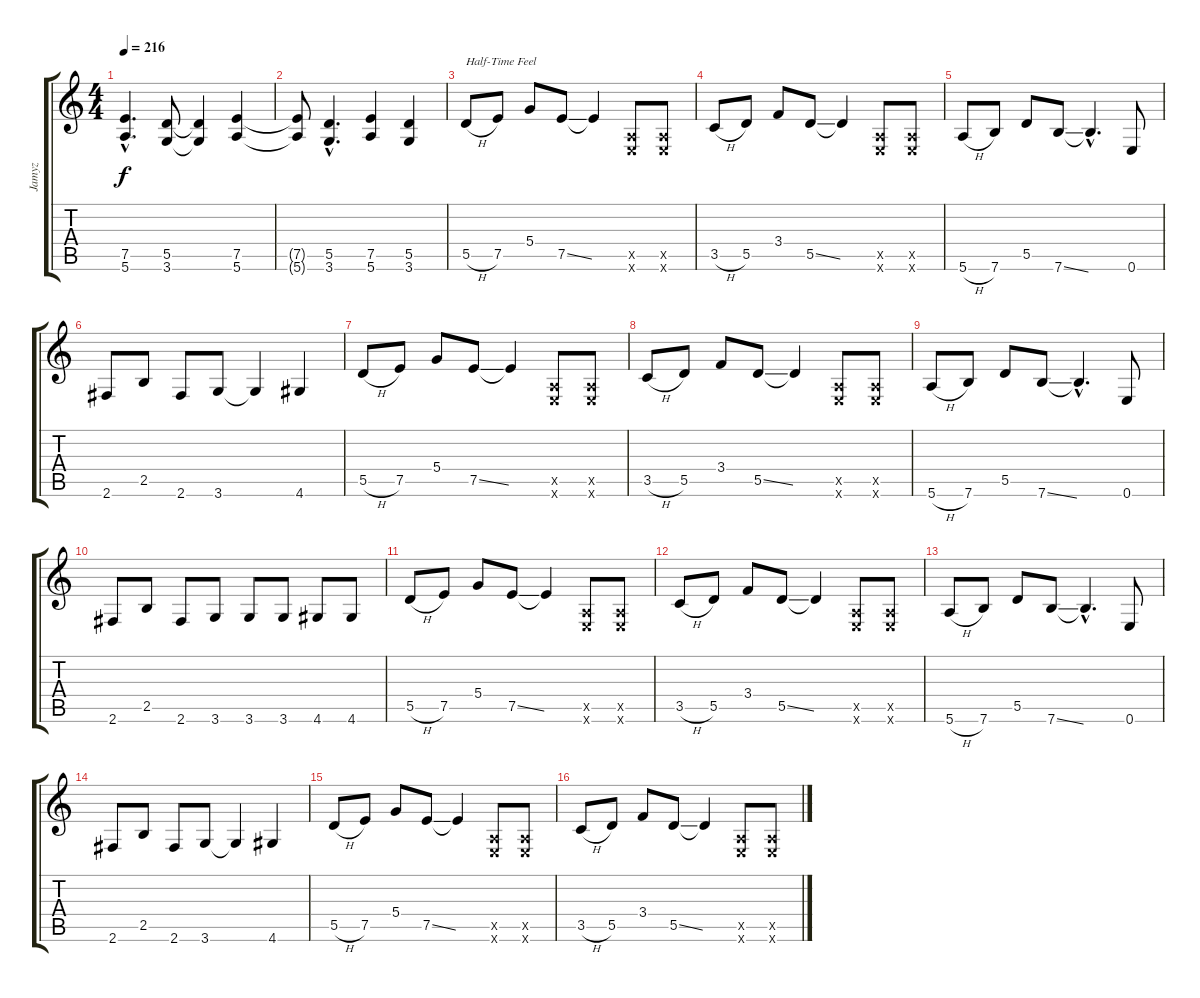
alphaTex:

\track ("Jamyz" "Jamyz") {instrument distortionguitar}
\staff {score tabs}
\tuning (E4 B3 G3 D3 A2 E2) {hide}
\ts (4 4)
\tempo 216
\clef g2
\ks c
(7.5{hac} 5.6{hac}).4{d dy f} (5.5 3.6).8 (5.5{t} 3.6{t}).4 (7.5 5.6).4 |
(7.5{t} 5.6{t}).8 (5.5{hac} 3.6{hac}).4{d} (7.5 5.6).4 (5.5 3.6).4 |
5.5{h}.8{txt "Half-Time Feel"} 7.5.8 5.4.8 7.5{ss}.8 7.5{t}.4 (0.5{x} 0.6{x}).8 (0.5{x} 0.6{x}).8 |
3.5{h}.8 5.5.8 3.4.8 5.5{ss}.8 5.5{t}.4 (0.5{x} 0.6{x}).8 (0.5{x} 0.6{x}).8 |
5.6{h}.8 7.6.8 5.5.8 7.6{ss}.8 7.6{hac t}.4{d} 0.6.8 |
2.6.8 2.5.8 2.6.8 3.6.8 3.6{t}.4 4.6.4 |
5.5{h}.8 7.5.8 5.4.8 7.5{ss}.8 7.5{t}.4 (0.5{x} 0.6{x}).8 (0.5{x} 0.6{x}).8 |
3.5{h}.8 5.5.8 3.4.8 5.5{ss}.8 5.5{t}.4 (0.5{x} 0.6{x}).8 (0.5{x} 0.6{x}).8 |
5.6{h}.8 7.6.8 5.5.8 7.6{ss}.8 7.6{hac t}.4{d} 0.6.8 |
2.6.8 2.5.8 2.6.8 3.6.8 3.6.8 3.6.8 4.6.8 4.6.8 |
5.5{h}.8 7.5.8 5.4.8 7.5{ss}.8 7.5{t}.4 (0.5{x} 0.6{x}).8 (0.5{x} 0.6{x}).8 |
3.5{h}.8 5.5.8 3.4.8 5.5{ss}.8 5.5{t}.4 (0.5{x} 0.6{x}).8 (0.5{x} 0.6{x}).8 |
5.6{h}.8 7.6.8 5.5.8 7.6{ss}.8 7.6{hac t}.4{d} 0.6.8 |
2.6.8 2.5.8 2.6.8 3.6.8 3.6{t}.4 4.6.4 |
5.5{h}.8 7.5.8 5.4.8 7.5{ss}.8 7.5{t}.4 (0.5{x} 0.6{x}).8 (0.5{x} 0.6{x}).8 |
3.5{h}.8 5.5.8 3.4.8 5.5{ss}.8 5.5{t}.4 (0.5{x} 0.6{x}).8 (0.5{x} 0.6{x}).8
